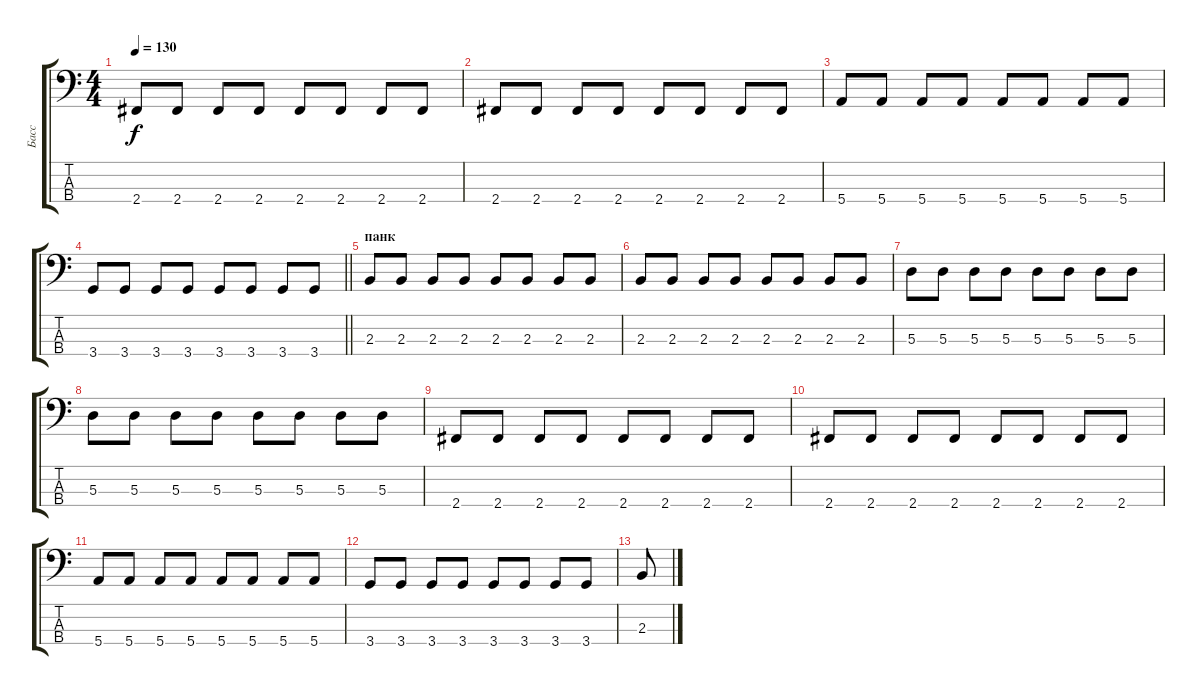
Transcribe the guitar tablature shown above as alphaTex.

\track ("Басс" "Басс") {instrument electricbassfinger}
\staff {score tabs}
\tuning (G2 D2 A1 E1) {hide}
\ts (4 4)
\tempo 130
\clef f4
\ks c
2.4.8{dy f} 2.4.8 2.4.8 2.4.8 2.4.8 2.4.8 2.4.8 2.4.8 |
2.4.8 2.4.8 2.4.8 2.4.8 2.4.8 2.4.8 2.4.8 2.4.8 |
5.4.8 5.4.8 5.4.8 5.4.8 5.4.8 5.4.8 5.4.8 5.4.8 |
\barLineRight lightlight
3.4.8 3.4.8 3.4.8 3.4.8 3.4.8 3.4.8 3.4.8 3.4.8 |
\section ("" "панк")
2.3.8 2.3.8 2.3.8 2.3.8 2.3.8 2.3.8 2.3.8 2.3.8 |
2.3.8 2.3.8 2.3.8 2.3.8 2.3.8 2.3.8 2.3.8 2.3.8 |
5.3.8 5.3.8 5.3.8 5.3.8 5.3.8 5.3.8 5.3.8 5.3.8 |
5.3.8 5.3.8 5.3.8 5.3.8 5.3.8 5.3.8 5.3.8 5.3.8 |
2.4.8 2.4.8 2.4.8 2.4.8 2.4.8 2.4.8 2.4.8 2.4.8 |
2.4.8 2.4.8 2.4.8 2.4.8 2.4.8 2.4.8 2.4.8 2.4.8 |
5.4.8 5.4.8 5.4.8 5.4.8 5.4.8 5.4.8 5.4.8 5.4.8 |
3.4.8 3.4.8 3.4.8 3.4.8 3.4.8 3.4.8 3.4.8 3.4.8 |
2.3.8
